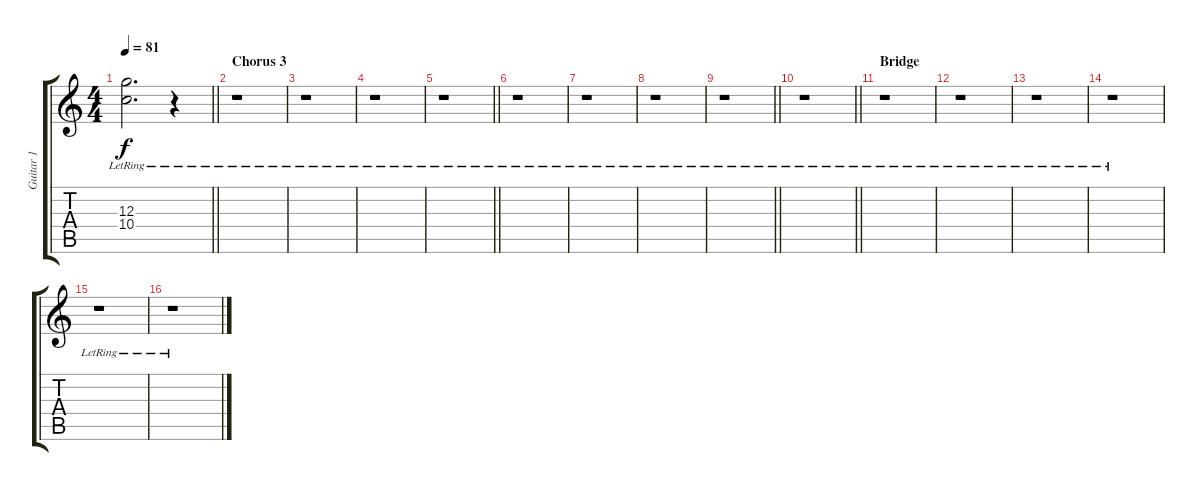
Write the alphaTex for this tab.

\track ("Guitar 1" "Guitar 1") {instrument electricguitarclean}
\staff {score tabs}
\tuning (E4 B3 G3 D3 A2 D2) {hide}
\ts (4 4)
\tempo 81
\clef g2
\barLineRight lightlight
\ks c
(12.3{lr} 10.4{lr}).2{d dy f} r.4 |
\section ("" "Chorus 3")
r.1 |
r.1 |
r.1 |
\barLineRight lightlight
r.1 |
r.1 |
r.1 |
r.1 |
\barLineRight lightlight
r.1 |
\barLineRight lightlight
r.1 |
\section ("" "Bridge")
r.1 |
r.1 |
r.1 |
r.1 |
r.1 |
r.1
